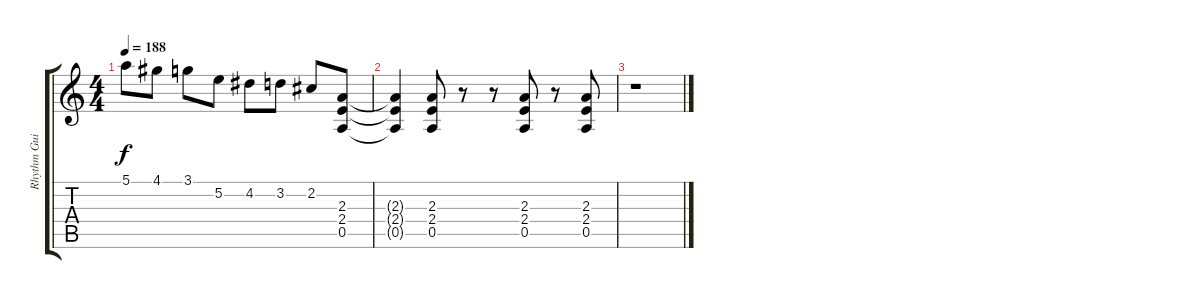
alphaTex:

\track ("Rhythm Guitar - Mick Cripps" "Rhythm Gui") {instrument overdrivenguitar}
\staff {score tabs}
\tuning (E4 B3 G3 D3 A2 E2) {hide}
\ts (4 4)
\tempo 188
\clef g2
\ks c
5.1{t}.8{dy f} 4.1.8 3.1.8 5.2.8 4.2.8 3.2.8 2.2.8 (2.3 2.4 0.5).8 |
(2.3{t} 2.4{t} 0.5{t}).4 (2.3 2.4 0.5).8 r.8 r.8 (2.3 2.4 0.5).8 r.8 (2.3 2.4 0.5).8 |
r.1
